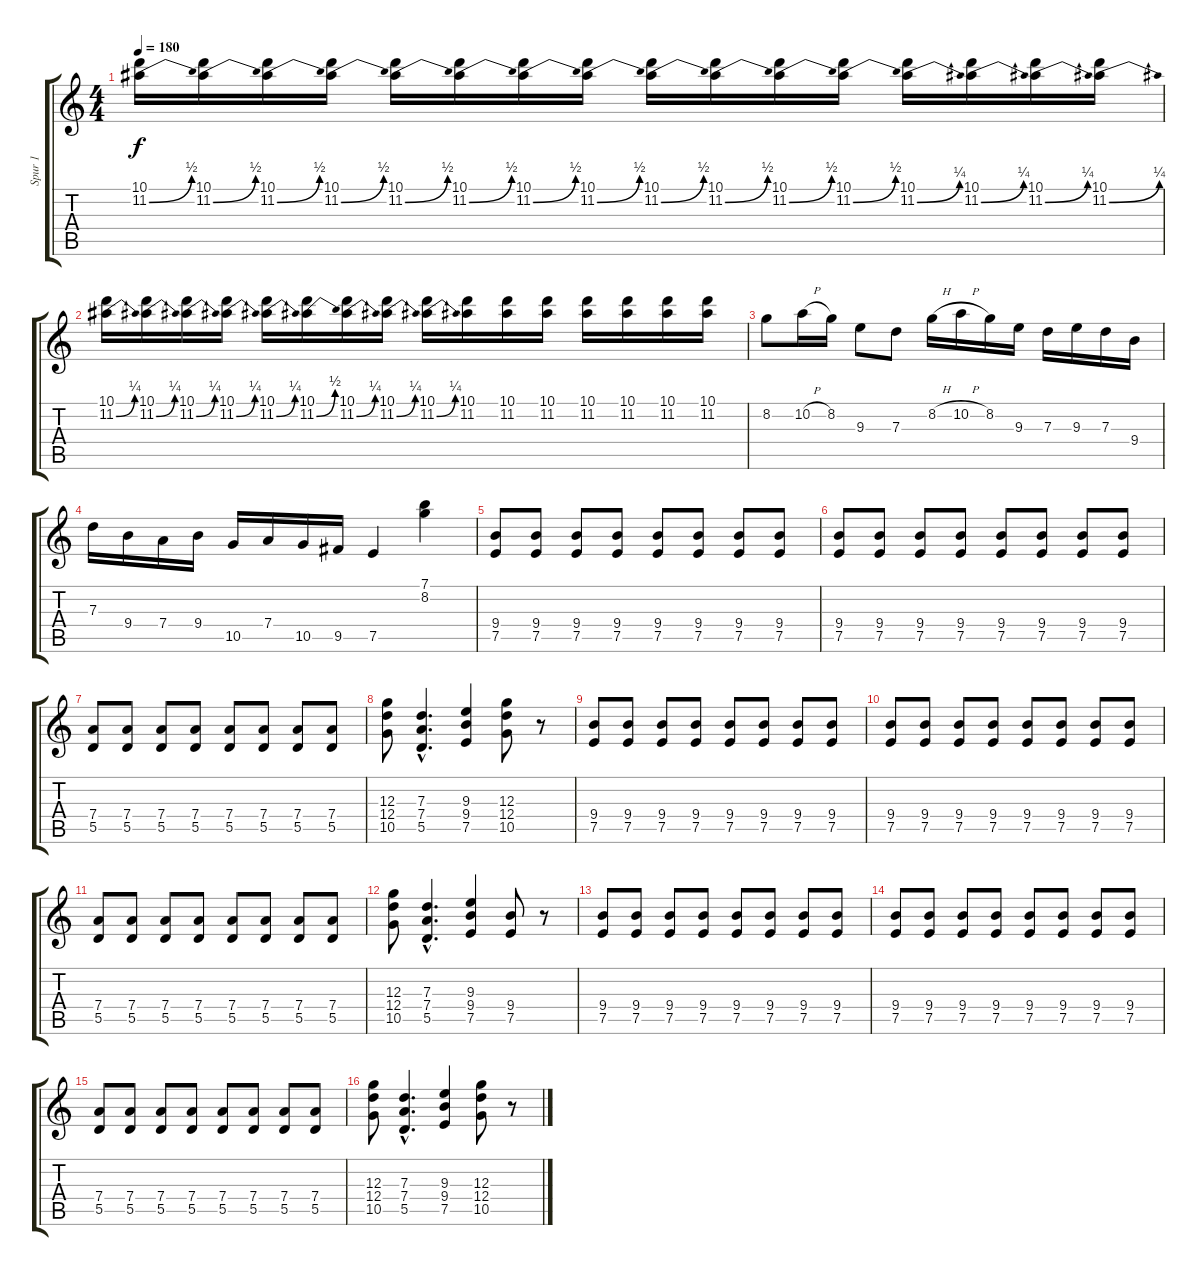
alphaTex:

\track ("Spur 1" "Spur 1") {instrument distortionguitar}
\staff {score tabs}
\tuning (E4 B3 G3 D3 A2 E2) {hide}
\ts (4 4)
\tempo 180
\clef g2
\ks c
(10.1 11.2{be (bend 0 0 60 2)}).16{dy f} (10.1 11.2{be (bend 0 0 60 2)}).16 (10.1 11.2{be (bend 0 0 60 2)}).16 (10.1 11.2{be (bend 0 0 60 2)}).16 (10.1 11.2{be (bend 0 0 60 2)}).16 (10.1 11.2{be (bend 0 0 60 2)}).16 (10.1 11.2{be (bend 0 0 60 2)}).16 (10.1 11.2{be (bend 0 0 60 2)}).16 (10.1 11.2{be (bend 0 0 60 2)}).16 (10.1 11.2{be (bend 0 0 60 2)}).16 (10.1 11.2{be (bend 0 0 60 2)}).16 (10.1 11.2{be (bend 0 0 60 2)}).16 (10.1 11.2{be (bend 0 0 60 1)}).16 (10.1 11.2{be (bend 0 0 60 1)}).16 (10.1 11.2{be (bend 0 0 60 1)}).16 (10.1 11.2{be (bend 0 0 60 1)}).16 |
(10.1 11.2{be (bend 0 0 60 1)}).16 (10.1 11.2{be (bend 0 0 60 1)}).16 (10.1 11.2{be (bend 0 0 60 1)}).16 (10.1 11.2{be (bend 0 0 60 1)}).16 (10.1 11.2{be (bend 0 0 60 1)}).16 (10.1 11.2{be (bend 0 0 60 2)}).16 (10.1 11.2{be (bend 0 0 60 1)}).16 (10.1 11.2{be (bend 0 0 60 1)}).16 (10.1 11.2{be (bend 0 0 60 1)}).16 (10.1 11.2).16 (10.1 11.2).16 (10.1 11.2).16 (10.1 11.2).16 (10.1 11.2).16 (10.1 11.2).16 (10.1 11.2).16 |
8.2.8 10.2{h}.16 8.2.16 9.3.8 7.3.8 8.2{h}.16 10.2{h}.16 8.2.16 9.3.16 7.3.16 9.3.16 7.3.16 9.4.16 |
7.3.16 9.4.16 7.4.16 9.4.16 10.5.16 7.4.16 10.5.16 9.5.16 7.5.4 (7.1 8.2).4 |
(9.4 7.5).8 (9.4 7.5).8 (9.4 7.5).8 (9.4 7.5).8 (9.4 7.5).8 (9.4 7.5).8 (9.4 7.5).8 (9.4 7.5).8 |
(9.4 7.5).8 (9.4 7.5).8 (9.4 7.5).8 (9.4 7.5).8 (9.4 7.5).8 (9.4 7.5).8 (9.4 7.5).8 (9.4 7.5).8 |
(7.4 5.5).8 (7.4 5.5).8 (7.4 5.5).8 (7.4 5.5).8 (7.4 5.5).8 (7.4 5.5).8 (7.4 5.5).8 (7.4 5.5).8 |
(12.3 12.4 10.5).8 (7.3{hac} 7.4{hac} 5.5{hac}).4{d} (9.3 9.4 7.5).4 (12.3 12.4 10.5).8 r.8 |
(9.4 7.5).8 (9.4 7.5).8 (9.4 7.5).8 (9.4 7.5).8 (9.4 7.5).8 (9.4 7.5).8 (9.4 7.5).8 (9.4 7.5).8 |
(9.4 7.5).8 (9.4 7.5).8 (9.4 7.5).8 (9.4 7.5).8 (9.4 7.5).8 (9.4 7.5).8 (9.4 7.5).8 (9.4 7.5).8 |
(7.4 5.5).8 (7.4 5.5).8 (7.4 5.5).8 (7.4 5.5).8 (7.4 5.5).8 (7.4 5.5).8 (7.4 5.5).8 (7.4 5.5).8 |
(12.3 12.4 10.5).8 (7.3{hac} 7.4{hac} 5.5{hac}).4{d} (9.3 9.4 7.5).4 (9.4 7.5).8 r.8 |
(9.4 7.5).8 (9.4 7.5).8 (9.4 7.5).8 (9.4 7.5).8 (9.4 7.5).8 (9.4 7.5).8 (9.4 7.5).8 (9.4 7.5).8 |
(9.4 7.5).8 (9.4 7.5).8 (9.4 7.5).8 (9.4 7.5).8 (9.4 7.5).8 (9.4 7.5).8 (9.4 7.5).8 (9.4 7.5).8 |
(7.4 5.5).8 (7.4 5.5).8 (7.4 5.5).8 (7.4 5.5).8 (7.4 5.5).8 (7.4 5.5).8 (7.4 5.5).8 (7.4 5.5).8 |
(12.3 12.4 10.5).8 (7.3{hac} 7.4{hac} 5.5{hac}).4{d} (9.3 9.4 7.5).4 (12.3 12.4 10.5).8 r.8
